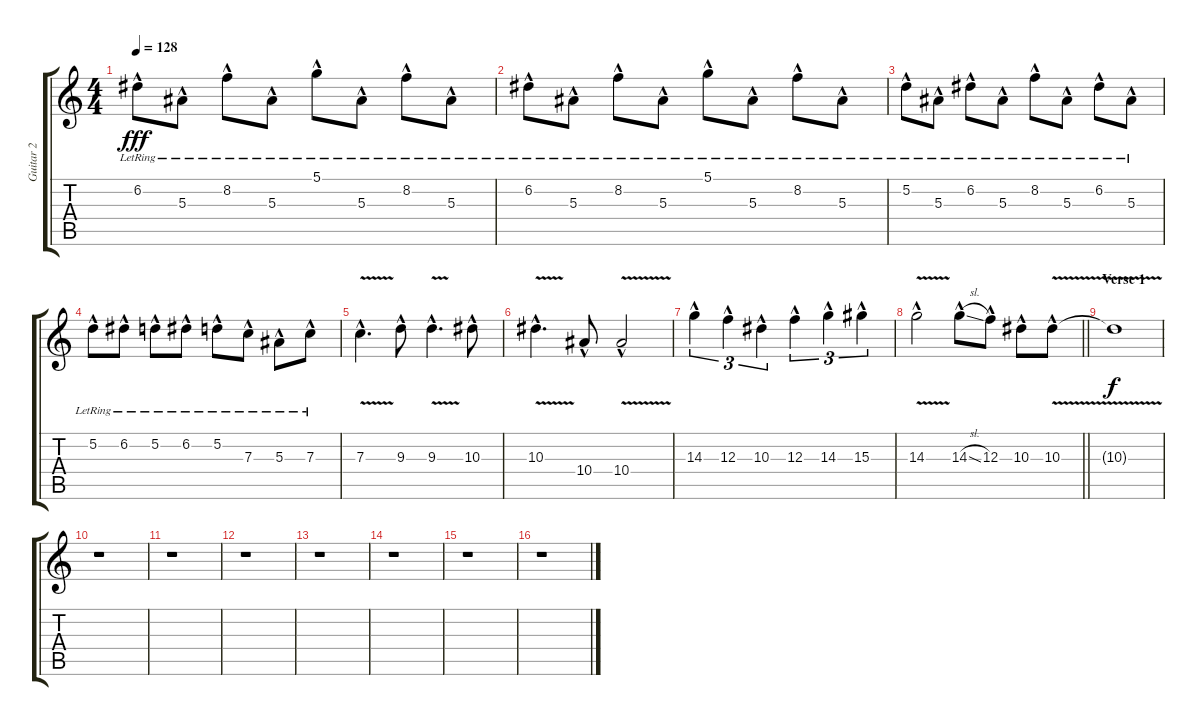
\track ("Guitar 2" "Guitar 2") {instrument electricguitarjazz}
\staff {score tabs}
\tuning (D4 A3 F3 C3 G2 C2) {hide}
\ts (4 4)
\tempo 128
\clef g2
\ks c
6.2{hac lr}.8{dy fff} 5.3{hac lr}.8 8.2{hac lr}.8 5.3{hac lr}.8 5.1{hac lr}.8 5.3{hac lr}.8 8.2{hac lr}.8 5.3{hac lr}.8 |
6.2{hac lr}.8 5.3{hac lr}.8 8.2{hac lr}.8 5.3{hac lr}.8 5.1{hac lr}.8 5.3{hac lr}.8 8.2{hac lr}.8 5.3{hac lr}.8 |
5.2{hac lr}.8 5.3{hac lr}.8 6.2{hac lr}.8 5.3{hac lr}.8 8.2{hac lr}.8 5.3{hac lr}.8 6.2{hac lr}.8 5.3{hac lr}.8 |
5.2{hac lr}.8 6.2{hac lr}.8 5.2{hac lr}.8 6.2{hac lr}.8 5.2{hac lr}.8 7.3{hac lr}.8 5.3{hac lr}.8 7.3{hac lr}.8 |
7.3{v hac}.4{d} 9.3{hac}.8 9.3{v hac}.4{d} 10.3{hac}.8 |
10.3{v hac}.4{d} 10.4{hac}.8 10.4{v hac}.2 |
14.3{hac}.4{tu (3 2)} 12.3{hac}.4{tu (3 2)} 10.3{hac}.4{tu (3 2)} 12.3{hac}.4{tu (3 2)} 14.3{hac}.4{tu (3 2)} 15.3{hac}.4{tu (3 2)} |
\barLineRight lightlight
14.3{v hac}.2 14.3{sl hac}.8 12.3{hac}.8 10.3{hac}.8 10.3{v hac}.8 |
\section ("" "Verse 1")
10.3{t}.1{dy f} |
r.1 |
r.1 |
r.1 |
r.1 |
r.1 |
r.1 |
r.1
